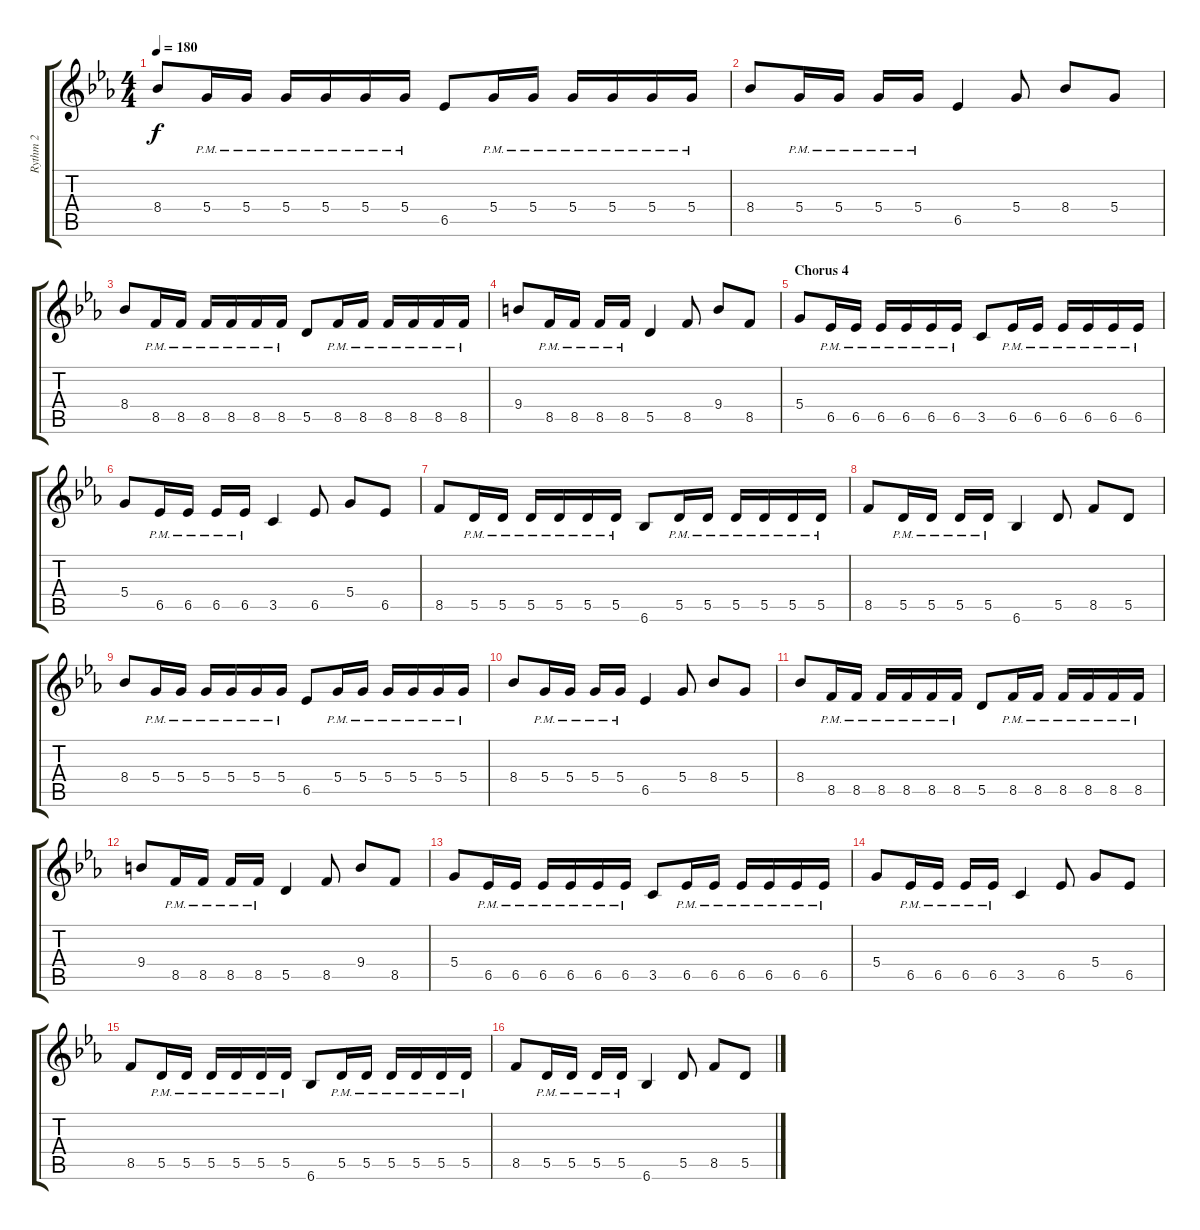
\track ("Rythm 2" "Rythm 2") {instrument distortionguitar}
\staff {score tabs}
\tuning (E4 B3 G3 D3 A2 E2) {hide}
\ts (4 4)
\tempo 180
\clef g2
\ks eb
8.4.8{dy f} 5.4{pm}.16 5.4{pm}.16 5.4{pm}.16 5.4{pm}.16 5.4{pm}.16 5.4{pm}.16 6.5.8 5.4{pm}.16 5.4{pm}.16 5.4{pm}.16 5.4{pm}.16 5.4{pm}.16 5.4{pm}.16 |
8.4.8 5.4{pm}.16 5.4{pm}.16 5.4{pm}.16 5.4{pm}.16 6.5.4 5.4.8 8.4.8 5.4.8 |
8.4.8 8.5{pm}.16 8.5{pm}.16 8.5{pm}.16 8.5{pm}.16 8.5{pm}.16 8.5{pm}.16 5.5.8 8.5{pm}.16 8.5{pm}.16 8.5{pm}.16 8.5{pm}.16 8.5{pm}.16 8.5{pm}.16 |
9.4.8 8.5{pm}.16 8.5{pm}.16 8.5{pm}.16 8.5{pm}.16 5.5.4 8.5.8 9.4.8 8.5.8 |
\section ("" "Chorus 4")
5.4.8 6.5{pm}.16 6.5{pm}.16 6.5{pm}.16 6.5{pm}.16 6.5{pm}.16 6.5{pm}.16 3.5.8 6.5{pm}.16 6.5{pm}.16 6.5{pm}.16 6.5{pm}.16 6.5{pm}.16 6.5{pm}.16 |
5.4.8 6.5{pm}.16 6.5{pm}.16 6.5{pm}.16 6.5{pm}.16 3.5.4 6.5.8 5.4.8 6.5.8 |
8.5.8 5.5{pm}.16 5.5{pm}.16 5.5{pm}.16 5.5{pm}.16 5.5{pm}.16 5.5{pm}.16 6.6.8 5.5{pm}.16 5.5{pm}.16 5.5{pm}.16 5.5{pm}.16 5.5{pm}.16 5.5{pm}.16 |
8.5.8 5.5{pm}.16 5.5{pm}.16 5.5{pm}.16 5.5{pm}.16 6.6.4 5.5.8 8.5.8 5.5.8 |
8.4.8 5.4{pm}.16 5.4{pm}.16 5.4{pm}.16 5.4{pm}.16 5.4{pm}.16 5.4{pm}.16 6.5.8 5.4{pm}.16 5.4{pm}.16 5.4{pm}.16 5.4{pm}.16 5.4{pm}.16 5.4{pm}.16 |
8.4.8 5.4{pm}.16 5.4{pm}.16 5.4{pm}.16 5.4{pm}.16 6.5.4 5.4.8 8.4.8 5.4.8 |
8.4.8 8.5{pm}.16 8.5{pm}.16 8.5{pm}.16 8.5{pm}.16 8.5{pm}.16 8.5{pm}.16 5.5.8 8.5{pm}.16 8.5{pm}.16 8.5{pm}.16 8.5{pm}.16 8.5{pm}.16 8.5{pm}.16 |
9.4.8 8.5{pm}.16 8.5{pm}.16 8.5{pm}.16 8.5{pm}.16 5.5.4 8.5.8 9.4.8 8.5.8 |
5.4.8 6.5{pm}.16 6.5{pm}.16 6.5{pm}.16 6.5{pm}.16 6.5{pm}.16 6.5{pm}.16 3.5.8 6.5{pm}.16 6.5{pm}.16 6.5{pm}.16 6.5{pm}.16 6.5{pm}.16 6.5{pm}.16 |
5.4.8 6.5{pm}.16 6.5{pm}.16 6.5{pm}.16 6.5{pm}.16 3.5.4 6.5.8 5.4.8 6.5.8 |
8.5.8 5.5{pm}.16 5.5{pm}.16 5.5{pm}.16 5.5{pm}.16 5.5{pm}.16 5.5{pm}.16 6.6.8 5.5{pm}.16 5.5{pm}.16 5.5{pm}.16 5.5{pm}.16 5.5{pm}.16 5.5{pm}.16 |
8.5.8 5.5{pm}.16 5.5{pm}.16 5.5{pm}.16 5.5{pm}.16 6.6.4 5.5.8 8.5.8 5.5.8
